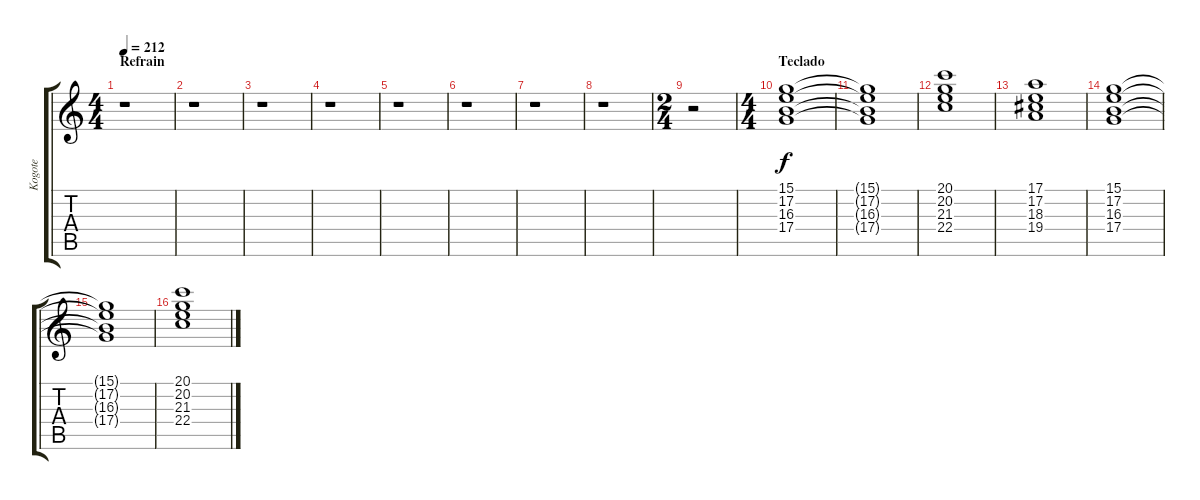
\track ("Kogote" "Kogote") {instrument drawbarorgan}
\staff {score tabs}
\tuning (E4 B3 G3 D3 A2 E2) {hide}
\ts (4 4)
\section ("" "Refrain")
\tempo 212
\clef g2
\ks c
r.1{dy f} |
r.1 |
r.1 |
r.1 |
r.1 |
r.1 |
r.1 |
r.1 |
\ts (2 4)
r.2 |
\ts (4 4)
\section ("" "Teclado")
(15.1 17.2 16.3 17.4).1 |
(15.1{t} 17.2{t} 16.3{t} 17.4{t}).1 |
(20.1 20.2 21.3 22.4).1 |
(17.1 17.2 18.3 19.4).1 |
(15.1 17.2 16.3 17.4).1 |
(15.1{t} 17.2{t} 16.3{t} 17.4{t}).1 |
(20.1 20.2 21.3 22.4).1
